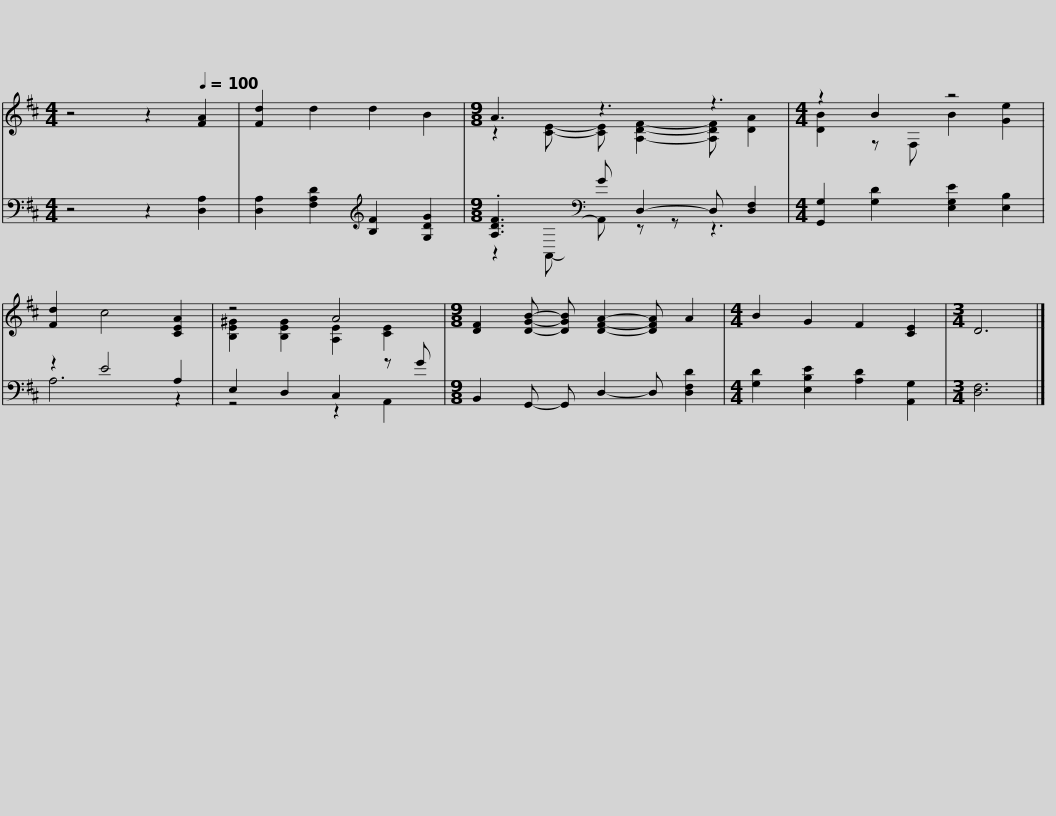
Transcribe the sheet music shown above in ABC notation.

X:1
%%score { ( 1 3 ) | ( 2 4 ) }
L:1/8
M:4/4
I:linebreak $
K:D
V:1 treble
V:3 treble
V:2 bass
V:4 bass
V:1
 z4 z2[Q:1/4=100] [FA]2 | [Fd]2 d2 d2 B2 |[M:9/8] A3 z3 z3 |[M:4/4] z2 B2 z4 | [Fd]2 c4 [CEA]2 | %5
 z4 A4 |$[M:9/8] [DF]2 [DGB]- [DGB] [DFA]2- [DFA] A2 |[M:4/4] B2 G2 F2 [CE]2 |[M:3/4] D6 |] %9
V:2
 z4 z2 [D,A,]2 | [D,A,]2 [F,A,D]2[K:treble] [B,F]2 [G,DG]2 |[M:9/8] .[A,DF]3[K:bass] G D,2- D, [D,F,]2 |[M:4/4] [G,,G,]2 [G,D]2 [E,G,E]2 [E,B,]2 | z2 E4 A,2 | %5
 E,2 D,2 C,2 z G |$[M:9/8] B,,2 G,,- G,, D,2- D, [D,F,D]2 |[M:4/4] [G,D]2 [E,B,E]2 [A,D]2 [A,,G,]2 |[M:3/4] [D,F,]6 |] %9
V:3
 x8 | x8 |[M:9/8] z2 [CE]- [CE] [A,DF]2- [A,DF] [DA]2 |[M:4/4] [DB]2 z F, B2 [Ge]2 | x8 | %5
 [B,E^G]2 [B,EG]2 [A,E]2 [CE]2 |$[M:9/8] x9 |[M:4/4] x8 |[M:3/4] x6 |] %9
V:4
 x8 | x4[K:treble] x4 |[M:9/8] z2[K:bass] A,,- A,, z z z3 |[M:4/4] x8 | A,6 z2 | %5
 z4 z2 A,,2 |$[M:9/8] x9 |[M:4/4] x8 |[M:3/4] x6 |] %9
